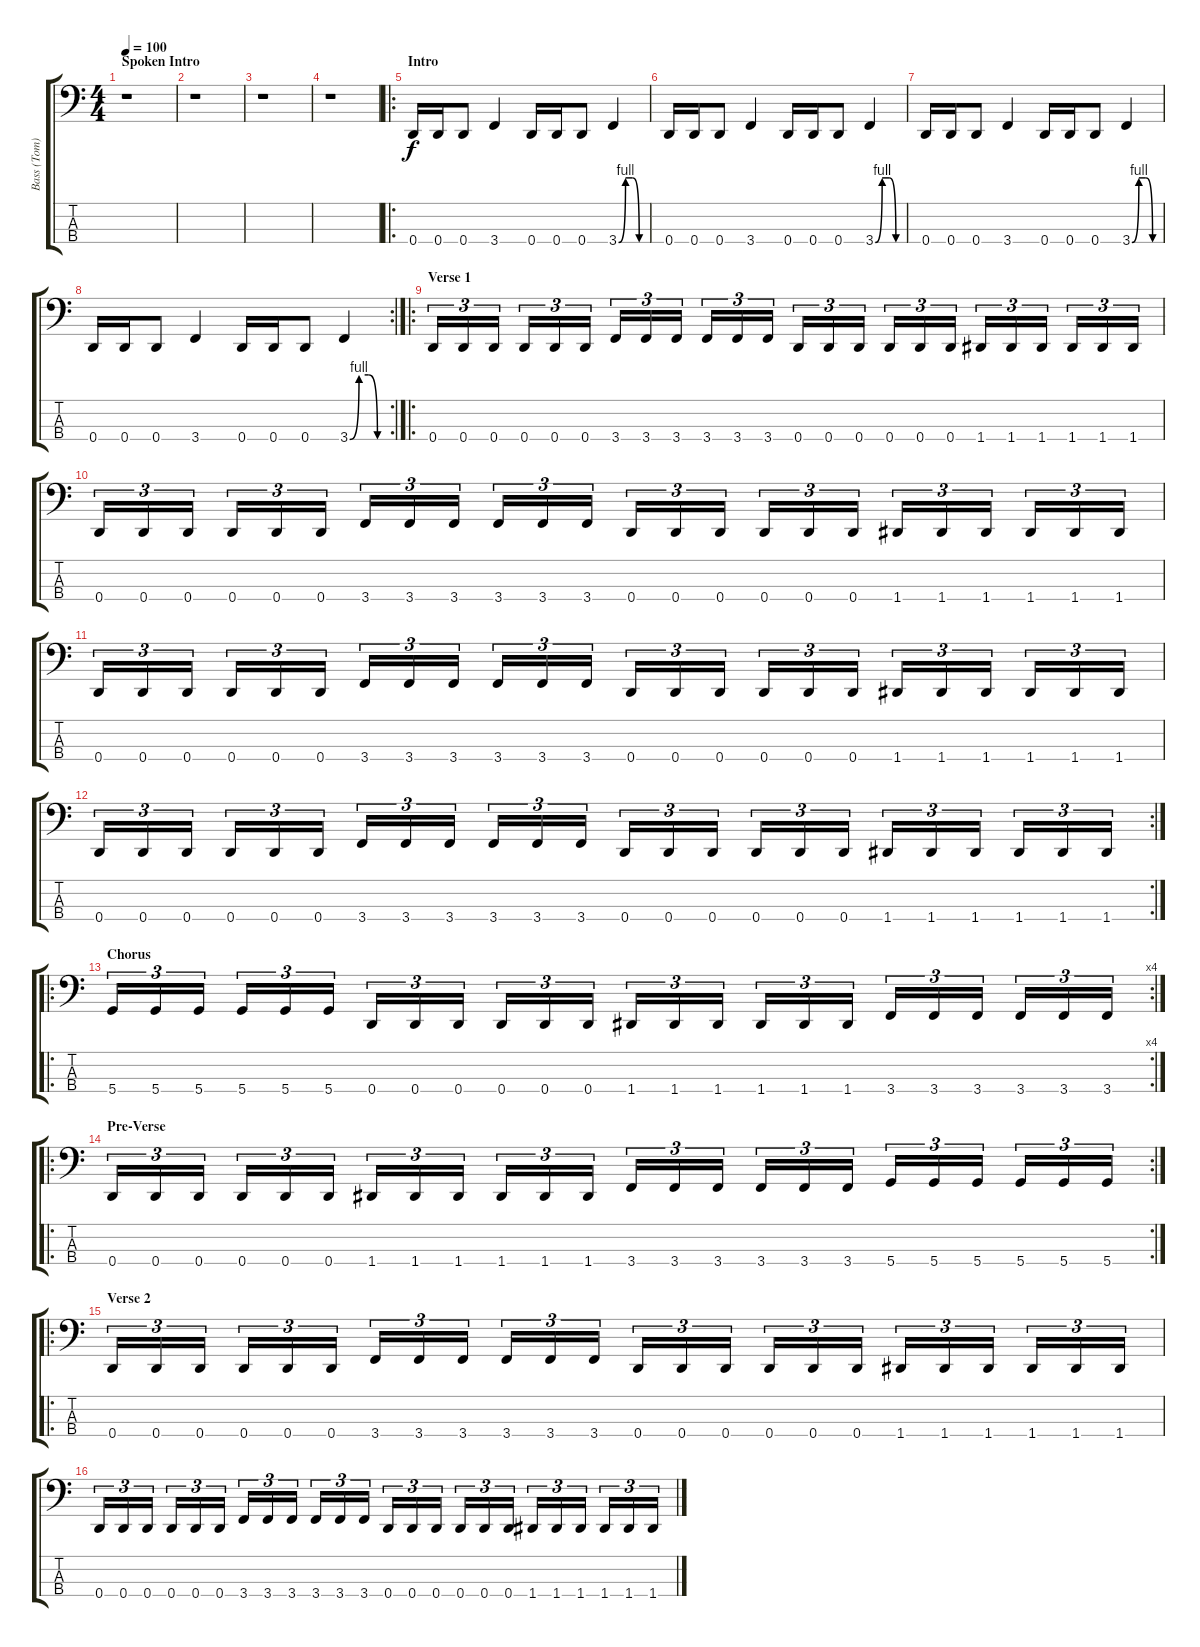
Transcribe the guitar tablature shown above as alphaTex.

\track ("Bass (Tom)" "Bass (Tom)") {instrument electricbasspick}
\staff {score tabs}
\tuning (G2 D2 A1 D1) {hide}
\ts (4 4)
\section ("" "Spoken Intro")
\tempo 100
\clef f4
\ks c
r.1{dy f instrument electricbasspick} |
r.1 |
r.1 |
r.1 |
\ro
\section ("" "Intro")
0.4.16 0.4.16 0.4.8 3.4.4 0.4.16 0.4.16 0.4.8 3.4{be (custom 0 0 15 4 30 4 45 0 60 0)}.4 |
0.4.16 0.4.16 0.4.8 3.4.4 0.4.16 0.4.16 0.4.8 3.4{be (custom 0 0 15 4 30 4 45 0 60 0)}.4 |
0.4.16 0.4.16 0.4.8 3.4.4 0.4.16 0.4.16 0.4.8 3.4{be (custom 0 0 15 4 30 4 45 0 60 0)}.4 |
\rc 2
0.4.16 0.4.16 0.4.8 3.4.4 0.4.16 0.4.16 0.4.8 3.4{be (custom 0 0 15 4 30 4 45 0 60 0)}.4 |
\ro
\section ("" "Verse 1")
0.4.16{tu (3 2)} 0.4.16{tu (3 2)} 0.4.16{tu (3 2)} 0.4.16{tu (3 2)} 0.4.16{tu (3 2)} 0.4.16{tu (3 2)} 3.4.16{tu (3 2)} 3.4.16{tu (3 2)} 3.4.16{tu (3 2)} 3.4.16{tu (3 2)} 3.4.16{tu (3 2)} 3.4.16{tu (3 2)} 0.4.16{tu (3 2)} 0.4.16{tu (3 2)} 0.4.16{tu (3 2)} 0.4.16{tu (3 2)} 0.4.16{tu (3 2)} 0.4.16{tu (3 2)} 1.4.16{tu (3 2)} 1.4.16{tu (3 2)} 1.4.16{tu (3 2)} 1.4.16{tu (3 2)} 1.4.16{tu (3 2)} 1.4.16{tu (3 2)} |
0.4.16{tu (3 2)} 0.4.16{tu (3 2)} 0.4.16{tu (3 2)} 0.4.16{tu (3 2)} 0.4.16{tu (3 2)} 0.4.16{tu (3 2)} 3.4.16{tu (3 2)} 3.4.16{tu (3 2)} 3.4.16{tu (3 2)} 3.4.16{tu (3 2)} 3.4.16{tu (3 2)} 3.4.16{tu (3 2)} 0.4.16{tu (3 2)} 0.4.16{tu (3 2)} 0.4.16{tu (3 2)} 0.4.16{tu (3 2)} 0.4.16{tu (3 2)} 0.4.16{tu (3 2)} 1.4.16{tu (3 2)} 1.4.16{tu (3 2)} 1.4.16{tu (3 2)} 1.4.16{tu (3 2)} 1.4.16{tu (3 2)} 1.4.16{tu (3 2)} |
0.4.16{tu (3 2)} 0.4.16{tu (3 2)} 0.4.16{tu (3 2)} 0.4.16{tu (3 2)} 0.4.16{tu (3 2)} 0.4.16{tu (3 2)} 3.4.16{tu (3 2)} 3.4.16{tu (3 2)} 3.4.16{tu (3 2)} 3.4.16{tu (3 2)} 3.4.16{tu (3 2)} 3.4.16{tu (3 2)} 0.4.16{tu (3 2)} 0.4.16{tu (3 2)} 0.4.16{tu (3 2)} 0.4.16{tu (3 2)} 0.4.16{tu (3 2)} 0.4.16{tu (3 2)} 1.4.16{tu (3 2)} 1.4.16{tu (3 2)} 1.4.16{tu (3 2)} 1.4.16{tu (3 2)} 1.4.16{tu (3 2)} 1.4.16{tu (3 2)} |
\rc 2
0.4.16{tu (3 2)} 0.4.16{tu (3 2)} 0.4.16{tu (3 2)} 0.4.16{tu (3 2)} 0.4.16{tu (3 2)} 0.4.16{tu (3 2)} 3.4.16{tu (3 2)} 3.4.16{tu (3 2)} 3.4.16{tu (3 2)} 3.4.16{tu (3 2)} 3.4.16{tu (3 2)} 3.4.16{tu (3 2)} 0.4.16{tu (3 2)} 0.4.16{tu (3 2)} 0.4.16{tu (3 2)} 0.4.16{tu (3 2)} 0.4.16{tu (3 2)} 0.4.16{tu (3 2)} 1.4.16{tu (3 2)} 1.4.16{tu (3 2)} 1.4.16{tu (3 2)} 1.4.16{tu (3 2)} 1.4.16{tu (3 2)} 1.4.16{tu (3 2)} |
\ro
\rc 4
\section ("" "Chorus")
5.4.16{tu (3 2)} 5.4.16{tu (3 2)} 5.4.16{tu (3 2)} 5.4.16{tu (3 2)} 5.4.16{tu (3 2)} 5.4.16{tu (3 2)} 0.4.16{tu (3 2)} 0.4.16{tu (3 2)} 0.4.16{tu (3 2)} 0.4.16{tu (3 2)} 0.4.16{tu (3 2)} 0.4.16{tu (3 2)} 1.4.16{tu (3 2)} 1.4.16{tu (3 2)} 1.4.16{tu (3 2)} 1.4.16{tu (3 2)} 1.4.16{tu (3 2)} 1.4.16{tu (3 2)} 3.4.16{tu (3 2)} 3.4.16{tu (3 2)} 3.4.16{tu (3 2)} 3.4.16{tu (3 2)} 3.4.16{tu (3 2)} 3.4.16{tu (3 2)} |
\ro
\rc 2
\section ("" "Pre-Verse")
0.4.16{tu (3 2)} 0.4.16{tu (3 2)} 0.4.16{tu (3 2)} 0.4.16{tu (3 2)} 0.4.16{tu (3 2)} 0.4.16{tu (3 2)} 1.4.16{tu (3 2)} 1.4.16{tu (3 2)} 1.4.16{tu (3 2)} 1.4.16{tu (3 2)} 1.4.16{tu (3 2)} 1.4.16{tu (3 2)} 3.4.16{tu (3 2)} 3.4.16{tu (3 2)} 3.4.16{tu (3 2)} 3.4.16{tu (3 2)} 3.4.16{tu (3 2)} 3.4.16{tu (3 2)} 5.4.16{tu (3 2)} 5.4.16{tu (3 2)} 5.4.16{tu (3 2)} 5.4.16{tu (3 2)} 5.4.16{tu (3 2)} 5.4.16{tu (3 2)} |
\ro
\section ("" "Verse 2")
0.4.16{tu (3 2)} 0.4.16{tu (3 2)} 0.4.16{tu (3 2)} 0.4.16{tu (3 2)} 0.4.16{tu (3 2)} 0.4.16{tu (3 2)} 3.4.16{tu (3 2)} 3.4.16{tu (3 2)} 3.4.16{tu (3 2)} 3.4.16{tu (3 2)} 3.4.16{tu (3 2)} 3.4.16{tu (3 2)} 0.4.16{tu (3 2)} 0.4.16{tu (3 2)} 0.4.16{tu (3 2)} 0.4.16{tu (3 2)} 0.4.16{tu (3 2)} 0.4.16{tu (3 2)} 1.4.16{tu (3 2)} 1.4.16{tu (3 2)} 1.4.16{tu (3 2)} 1.4.16{tu (3 2)} 1.4.16{tu (3 2)} 1.4.16{tu (3 2)} |
0.4.16{tu (3 2)} 0.4.16{tu (3 2)} 0.4.16{tu (3 2)} 0.4.16{tu (3 2)} 0.4.16{tu (3 2)} 0.4.16{tu (3 2)} 3.4.16{tu (3 2)} 3.4.16{tu (3 2)} 3.4.16{tu (3 2)} 3.4.16{tu (3 2)} 3.4.16{tu (3 2)} 3.4.16{tu (3 2)} 0.4.16{tu (3 2)} 0.4.16{tu (3 2)} 0.4.16{tu (3 2)} 0.4.16{tu (3 2)} 0.4.16{tu (3 2)} 0.4.16{tu (3 2)} 1.4.16{tu (3 2)} 1.4.16{tu (3 2)} 1.4.16{tu (3 2)} 1.4.16{tu (3 2)} 1.4.16{tu (3 2)} 1.4.16{tu (3 2)}
